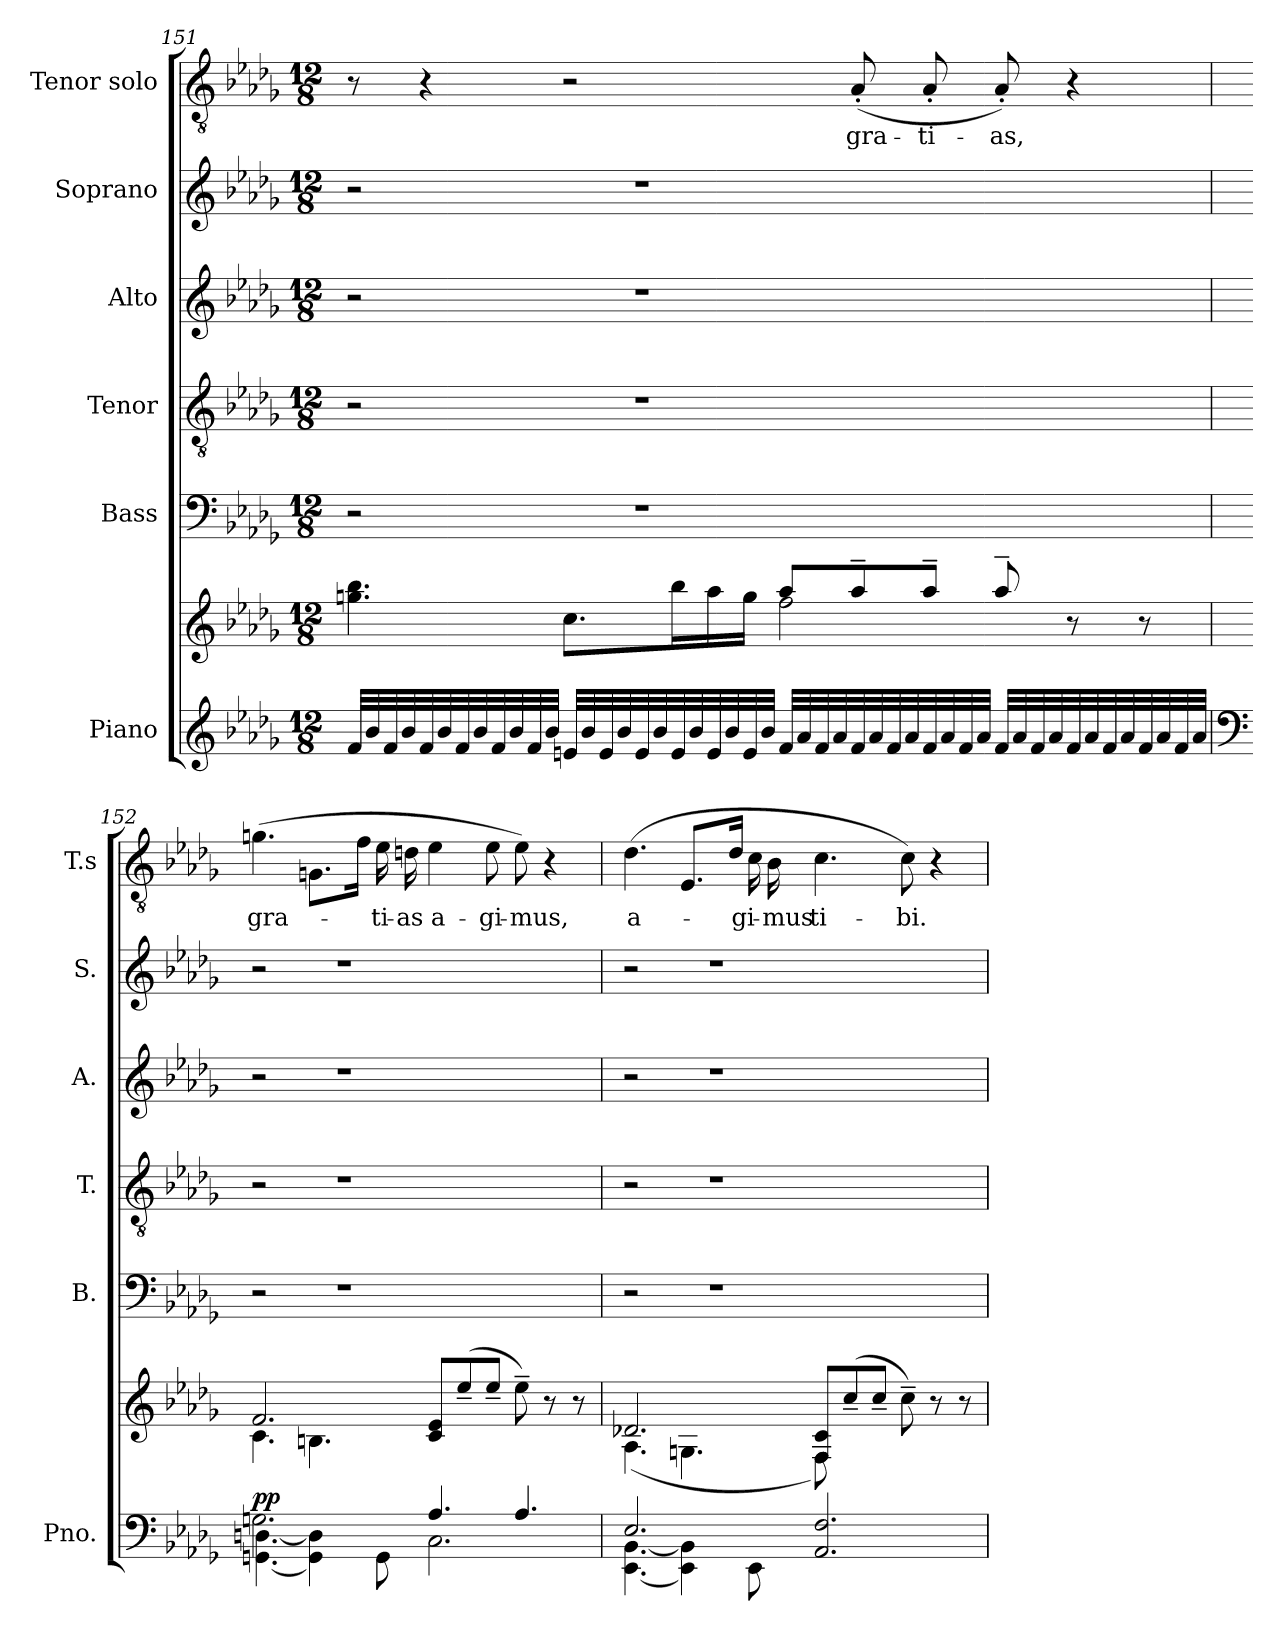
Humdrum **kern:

**kern	**kern	**dynam	**kern	**kern	**kern	**kern	**kern	**text
*part6	*part6	*part6	*part5	*part4	*part3	*part2	*part1	*part1
*staff7	*staff6	*staff6/7	*staff5	*staff4	*staff3	*staff2	*staff1	*staff1
*I"Piano	*	*	*I"Bass	*I"Tenor	*I"Alto	*I"Soprano	*I"Tenor solo	*
*I'Pno.	*	*	*I'B.	*I'T.	*I'A.	*I'S.	*I'T.s	*
!!LO:LB:g=z
*clefG2	*clefG2	*	*clefF4	*clefGv2	*clefG2	*clefG2	*clefGv2	*
*k[b-e-a-d-g-]	*k[b-e-a-d-g-]	*	*k[b-e-a-d-g-]	*k[b-e-a-d-g-]	*k[b-e-a-d-g-]	*k[b-e-a-d-g-]	*k[b-e-a-d-g-]	*
*M12/8	*M12/8	*	*M12/8	*M12/8	*M12/8	*M12/8	*M12/8	*
=151	=151	=151	=151	=151	=151	=151	=151	=151
*	*^	*	*	*	*	*	*	*
32f/LLL	4.ggn\ 4.bb-\	2.ryy	.	2r	2r	2r	2r	8r	.
32b-/	.	.	.	.	.	.	.	.	.
32f/	.	.	.	.	.	.	.	.	.
32b-/	.	.	.	.	.	.	.	.	.
32f/	.	.	.	.	.	.	.	4r	.
32b-/	.	.	.	.	.	.	.	.	.
32f/	.	.	.	.	.	.	.	.	.
32b-/	.	.	.	.	.	.	.	.	.
32f/	.	.	.	.	.	.	.	.	.
32b-/	.	.	.	.	.	.	.	.	.
32f/	.	.	.	.	.	.	.	.	.
32b-/JJJ	.	.	.	.	.	.	.	.	.
32en/LLL	8.cc\L	.	.	.	.	.	.	2r	.
32b-/	.	.	.	.	.	.	.	.	.
32e/	.	.	.	.	.	.	.	.	.
32b-/	.	.	.	.	.	.	.	.	.
32e/	.	.	.	1r	1r	1r	1r	.	.
32b-/	.	.	.	.	.	.	.	.	.
32e/	16bb-\L	.	.	.	.	.	.	.	.
32b-/	.	.	.	.	.	.	.	.	.
32e/	16aa-\	.	.	.	.	.	.	.	.
32b-/	.	.	.	.	.	.	.	.	.
32e/	16gg\JJ	.	.	.	.	.	.	.	.
32b-/JJJ	.	.	.	.	.	.	.	.	.
32f/LLL	8aa-/L	2ff\	.	.	.	.	.	.	.
32a-/	.	.	.	.	.	.	.	.	.
32f/	.	.	.	.	.	.	.	.	.
32a-/	.	.	.	.	.	.	.	.	.
!	!	!	!	!	!	!	!	!	!LO:LY:b
32f/	8aa-~/	.	.	.	.	.	.	(<8A-'/	gra-
32a-/	.	.	.	.	.	.	.	.	.
32f/	.	.	.	.	.	.	.	.	.
32a-/	.	.	.	.	.	.	.	.	.
!	!	!	!	!	!	!	!	!	!LO:LY:b
32f/	8aa-~/J	.	.	.	.	.	.	8A-'/	-ti-
32a-/	.	.	.	.	.	.	.	.	.
32f/	.	.	.	.	.	.	.	.	.
32a-/JJJ	.	.	.	.	.	.	.	.	.
!	!	!	!	!	!	!	!	!	!LO:LY:b
32f/LLL	8aa-~/	.	.	.	.	.	.	8A-'/)	-as,
32a-/	.	.	.	.	.	.	.	.	.
32f/	.	.	.	.	.	.	.	.	.
32a-/	.	.	.	.	.	.	.	.	.
32f/	8r	8ryy	.	.	.	.	.	4r	.
32a-/	.	.	.	.	.	.	.	.	.
32f/	.	.	.	.	.	.	.	.	.
32a-/	.	.	.	.	.	.	.	.	.
32f/	8r	8ryy	.	.	.	.	.	.	.
32a-/	.	.	.	.	.	.	.	.	.
32f/	.	.	.	.	.	.	.	.	.
32a-/JJJ	.	.	.	.	.	.	.	.	.
!!LO:PB:g=z
=152	=152	=152	=152	=152	=152	=152	=152	=152	=152
*clefF4	*	*	*	*	*	*	*	*	*
*^	*	*	*	*	*	*	*	*	*
!	!	!	!	!LO:DY:a=2	!	!	!	!	!	!LO:LY:b
2.Gn\	[4.GGn\ [4.Dn\	2.f/	4.c\	pp	2r	2r	2r	2r	(>4.gn\	gra-
.	4GG\] 4D\]	.	4.Bn\	.	.	.	.	.	8.Gn\L	.
.	.	.	.	.	1r	1r	1r	1r	.	.
.	.	.	.	.	.	.	.	.	16f\Jk	.
!	!	!	!	!	!	!	!	!	!	!LO:LY:b
.	8GG\	.	.	.	.	.	.	.	16e-\	-ti-
!	!	!	!	!	!	!	!	!	!	!LO:LY:b
.	.	.	.	.	.	.	.	.	16dn\	-as
!	!	!	!	!	!	!	!	!	!	!LO:LY:b
4.A-/	2.C\	8c/ 8e-/L	8ryy	.	.	.	.	.	4e-\	a-
.	.	(>8ee-~/	8ryy	.	.	.	.	.	.	.
!	!	!	!	!	!	!	!	!	!	!LO:LY:b
.	.	8ee-~/J	2ryy	.	.	.	.	.	8e-\	-gi-
!	!	!	!	!	!	!	!	!	!	!LO:LY:b
4.A-/	.	8ee-~\)	.	.	.	.	.	.	8e-\)	-mus,
.	.	8r	.	.	.	.	.	.	4r	.
.	.	8r	.	.	.	.	.	.	.	.
=153	=153	=153	=153	=153	=153	=153	=153	=153	=153	=153
!	!	!	!	!	!	!	!	!	!	!LO:LY:b
2.E-/	[4.EE-\ [4.BB-\	2.d-X/	(<4.A-\	.	2r	2r	2r	2r	(>4.d-\	a-
.	4EE-\] 4BB-\]	.	4.Gn\	.	.	.	.	.	8.E-/L	.
.	.	.	.	.	1r	1r	1r	1r	.	.
.	.	.	.	.	.	.	.	.	16d-/Jk	.
!	!	!	!	!	!	!	!	!	!	!LO:LY:b
.	8EE-\	.	.	.	.	.	.	.	16c\	-gi-
!	!	!	!	!	!	!	!	!	!	!LO:LY:b
.	.	.	.	.	.	.	.	.	16B-\	-mus
!	!	!	!	!	!	!	!	!	!	!LO:LY:b
2.AA-/ 2.F/	2.ryy	8F/ 8c/L	8F\)	.	.	.	.	.	4.c\	ti-
.	.	(>8cc~/	8ryy	.	.	.	.	.	.	.
.	.	8cc~/J	2ryy	.	.	.	.	.	.	.
!	!	!	!	!	!	!	!	!	!	!LO:LY:b
.	.	8cc~\)	.	.	.	.	.	.	8c\)	-bi.
.	.	8r	.	.	.	.	.	.	4r	.
.	.	8r	.	.	.	.	.	.	.	.
*v	*v	*	*	*	*	*	*	*	*	*
*	*v	*v	*	*	*	*	*	*	*
=	=	=	=	=	=	=	=	=
*-	*-	*-	*-	*-	*-	*-	*-	*-
